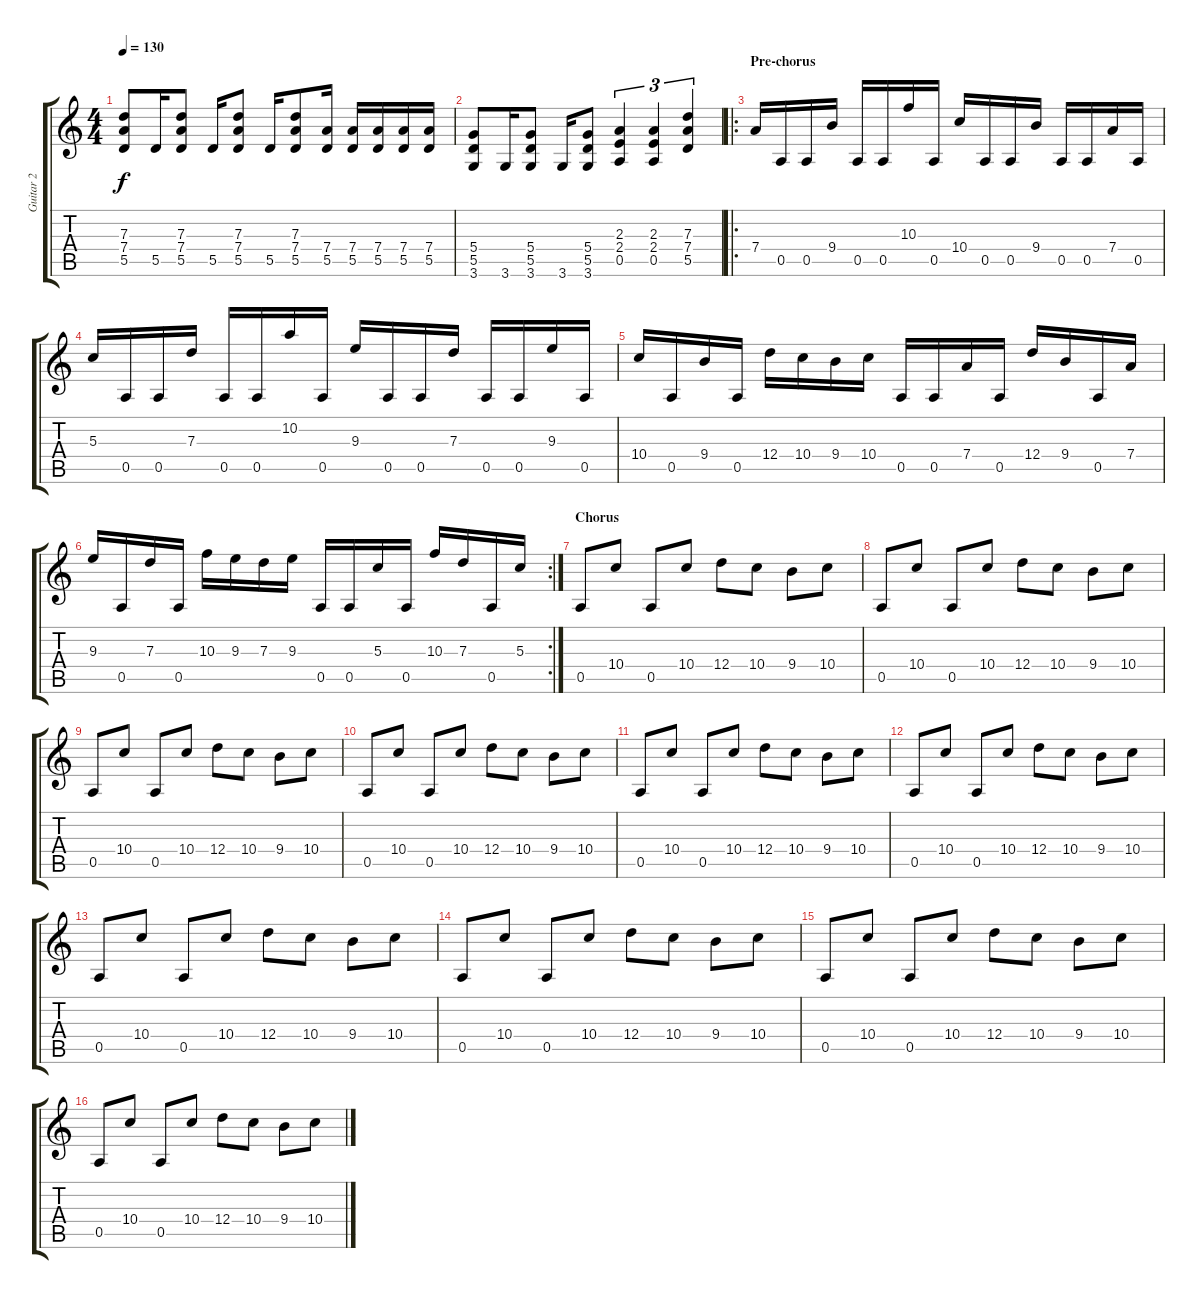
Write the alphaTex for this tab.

\track ("Guitar 2" "Guitar 2") {instrument distortionguitar}
\staff {score tabs}
\tuning (E4 B3 G3 D3 A2 E2) {hide}
\ts (4 4)
\tempo 130
\clef g2
\ks c
(7.3 7.4 5.5).8{dy f} 5.5.16 (7.3 7.4 5.5).8 5.5.16 (7.3 7.4 5.5).8 5.5.16 (7.3 7.4 5.5).8 (7.4 5.5).16 (7.4 5.5).16 (7.4 5.5).16 (7.4 5.5).16 (7.4 5.5).16 |
(5.4 5.5 3.6).8 3.6.16 (5.4 5.5 3.6).8 3.6.16 (5.4 5.5 3.6).8 (2.3 2.4 0.5).4{tu (3 2)} (2.3 2.4 0.5).4{tu (3 2)} (7.3 7.4 5.5).4{tu (3 2)} |
\ro
\section ("" "Pre-chorus")
7.4.16 0.5.16 0.5.16 9.4.16 0.5.16 0.5.16 10.3.16 0.5.16 10.4.16 0.5.16 0.5.16 9.4.16 0.5.16 0.5.16 7.4.16 0.5.16 |
5.3.16 0.5.16 0.5.16 7.3.16 0.5.16 0.5.16 10.2.16 0.5.16 9.3.16 0.5.16 0.5.16 7.3.16 0.5.16 0.5.16 9.3.16 0.5.16 |
10.4.16 0.5.16 9.4.16 0.5.16 12.4.16 10.4.16 9.4.16 10.4.16 0.5.16 0.5.16 7.4.16 0.5.16 12.4.16 9.4.16 0.5.16 7.4.16 |
\rc 2
9.3.16 0.5.16 7.3.16 0.5.16 10.3.16 9.3.16 7.3.16 9.3.16 0.5.16 0.5.16 5.3.16 0.5.16 10.3.16 7.3.16 0.5.16 5.3.16 |
\section ("" "Chorus")
0.5.8 10.4.8 0.5.8 10.4.8 12.4.8 10.4.8 9.4.8 10.4.8 |
0.5.8 10.4.8 0.5.8 10.4.8 12.4.8 10.4.8 9.4.8 10.4.8 |
0.5.8 10.4.8 0.5.8 10.4.8 12.4.8 10.4.8 9.4.8 10.4.8 |
0.5.8 10.4.8 0.5.8 10.4.8 12.4.8 10.4.8 9.4.8 10.4.8 |
0.5.8 10.4.8 0.5.8 10.4.8 12.4.8 10.4.8 9.4.8 10.4.8 |
0.5.8 10.4.8 0.5.8 10.4.8 12.4.8 10.4.8 9.4.8 10.4.8 |
0.5.8 10.4.8 0.5.8 10.4.8 12.4.8 10.4.8 9.4.8 10.4.8 |
0.5.8 10.4.8 0.5.8 10.4.8 12.4.8 10.4.8 9.4.8 10.4.8 |
0.5.8 10.4.8 0.5.8 10.4.8 12.4.8 10.4.8 9.4.8 10.4.8 |
0.5.8 10.4.8 0.5.8 10.4.8 12.4.8 10.4.8 9.4.8 10.4.8
